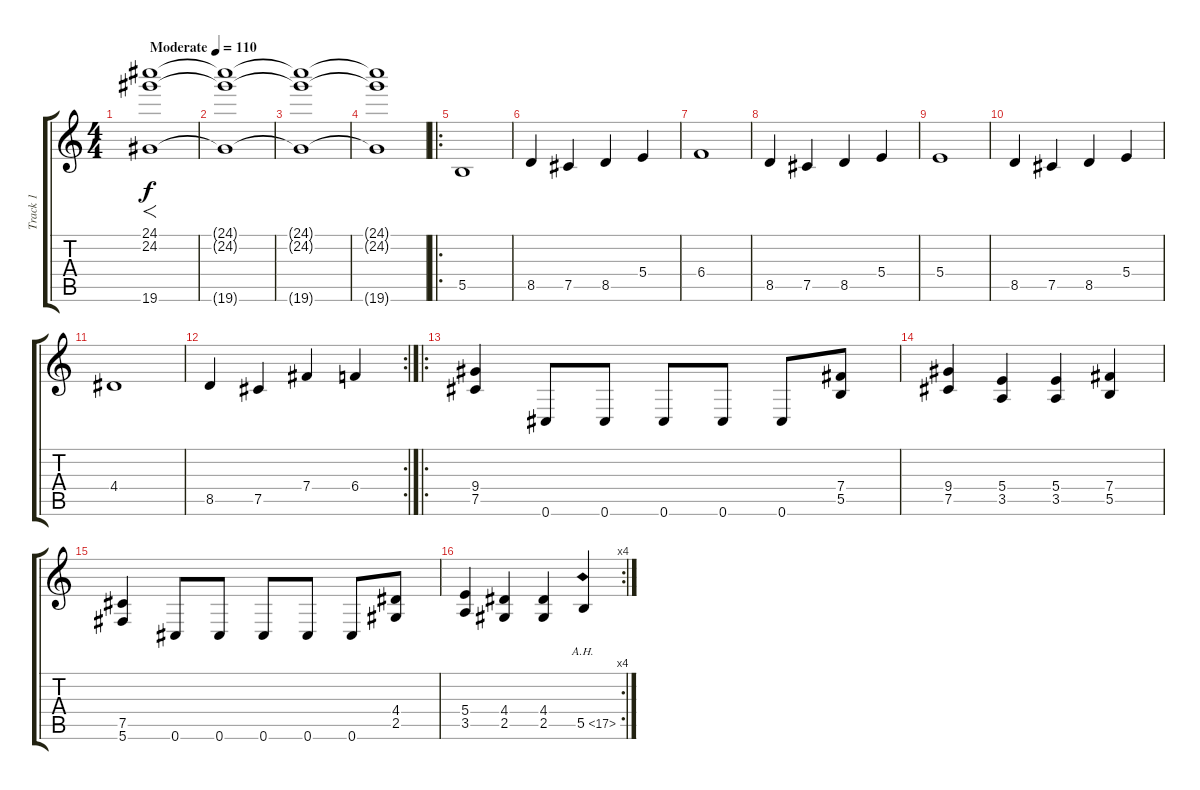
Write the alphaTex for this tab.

\track ("Track 1" "Track 1") {instrument overdrivenguitar}
\staff {score tabs}
\tuning (Db4 Ab3 E3 B2 Gb2 Db2) {hide}
\ts (4 4)
\tempo (110 "Moderate")
\clef g2
\ks c
(24.1 24.2 19.6).1{f dy f volume 9 instrument overdrivenguitar} |
(24.1{t} 24.2{t} 19.6{t}).1 |
(24.1{t} 24.2{t} 19.6{t}).1 |
(24.1{t} 24.2{t} 19.6{t}).1 |
\ro
5.5.1{volume 13} |
8.5.4 7.5.4 8.5.4 5.4.4 |
6.4.1 |
8.5.4 7.5.4 8.5.4 5.4.4 |
5.4.1 |
8.5.4 7.5.4 8.5.4 5.4.4 |
4.4.1 |
\rc 2
8.5.4 7.5.4 7.4.4 6.4.4 |
\ro
(9.4 7.5).4 0.6.8 0.6.8 0.6.8 0.6.8 0.6.8 (7.4 5.5).8 |
(9.4 7.5).4 (5.4 3.5).4 (5.4 3.5).4 (7.4 5.5).4 |
(7.5 5.6).4 0.6.8 0.6.8 0.6.8 0.6.8 0.6.8 (4.4 2.5).8 |
\rc 4
(5.4 3.5).4 (4.4 2.5).4 (4.4 2.5).4 5.5{ah 12}.4
